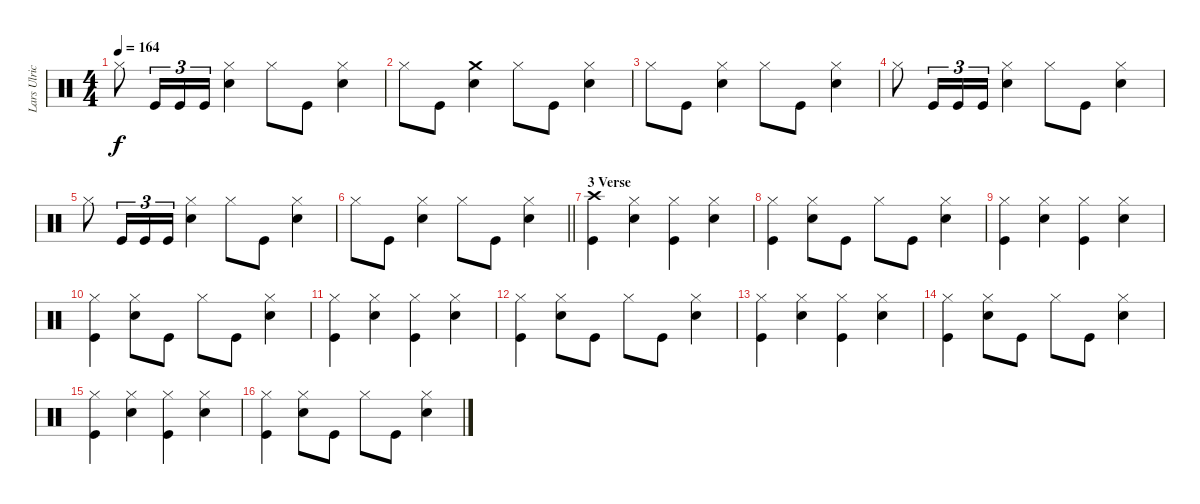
\track ("Lars Ulrich" "Lars Ulric") {instrument percussion}
\staff {score}
\articulation defaults
\ts (4 4)
\tempo 164
\clef neutral
\ks c "Hi-Hat (closed)".8{dy f} "Kick (hit)".16{tu (3 2)} "Kick (hit)".16{tu (3 2)} "Kick (hit)".16{tu (3 2)}
("Hi-Hat (closed)" "Snare (hit) 2").4 "Hi-Hat (closed)".8 "Kick (hit)".8 ("Hi-Hat (closed)" "Snare (hit) 2").4 |
"Hi-Hat (closed)".8 "Kick (hit)".8 ("Crash medium (hit)" "Snare (hit) 2").4 "Hi-Hat (closed)".8 "Kick (hit)".8 ("Hi-Hat (closed)" "Snare (hit) 2").4 |
"Hi-Hat (closed)".8 "Kick (hit)".8 ("Hi-Hat (closed)" "Snare (hit) 2").4 "Hi-Hat (closed)".8 "Kick (hit)".8 ("Hi-Hat (closed)" "Snare (hit) 2").4 |
"Hi-Hat (closed)".8 "Kick (hit)".16{tu (3 2)} "Kick (hit)".16{tu (3 2)} "Kick (hit)".16{tu (3 2)} ("Hi-Hat (closed)" "Snare (hit) 2").4 "Hi-Hat (closed)".8 "Kick (hit)".8 ("Hi-Hat (closed)" "Snare (hit) 2").4 |
"Hi-Hat (closed)".8 "Kick (hit)".16{tu (3 2)} "Kick (hit)".16{tu (3 2)} "Kick (hit)".16{tu (3 2)} ("Hi-Hat (closed)" "Snare (hit) 2").4 "Hi-Hat (closed)".8 "Kick (hit)".8 ("Hi-Hat (closed)" "Snare (hit) 2").4 |
\barLineRight lightlight "Hi-Hat (closed)".8 "Kick (hit)".8
("Hi-Hat (closed)" "Snare (hit) 2").4 "Hi-Hat (closed)".8 "Kick (hit)".8 ("Hi-Hat (closed)" "Snare (hit) 2").4 |
\section ("" "3 Verse")
("Crash high (hit)" "Kick (hit)").4 ("Hi-Hat (closed)" "Snare (hit) 2").4 ("Hi-Hat (closed)" "Kick (hit)").4 ("Hi-Hat (closed)" "Snare (hit) 2").4 |
("Hi-Hat (closed)" "Kick (hit)").4 ("Hi-Hat (closed)" "Snare (hit) 2").8 "Kick (hit)".8 "Hi-Hat (closed)".8 "Kick (hit)".8 ("Hi-Hat (closed)" "Snare (hit) 2").4 |
("Hi-Hat (closed)" "Kick (hit)").4 ("Hi-Hat (closed)" "Snare (hit) 2").4 ("Hi-Hat (closed)" "Kick (hit)").4 ("Hi-Hat (closed)" "Snare (hit) 2").4 |
("Hi-Hat (closed)" "Kick (hit)").4 ("Hi-Hat (closed)" "Snare (hit) 2").8 "Kick (hit)".8 "Hi-Hat (closed)".8 "Kick (hit)".8 ("Hi-Hat (closed)" "Snare (hit) 2").4 |
("Hi-Hat (closed)" "Kick (hit)").4 ("Hi-Hat (closed)" "Snare (hit) 2").4 ("Hi-Hat (closed)" "Kick (hit)").4 ("Hi-Hat (closed)" "Snare (hit) 2").4 |
("Hi-Hat (closed)" "Kick (hit)").4 ("Hi-Hat (closed)" "Snare (hit) 2").8 "Kick (hit)".8 "Hi-Hat (closed)".8 "Kick (hit)".8 ("Hi-Hat (closed)" "Snare (hit) 2").4 |
("Hi-Hat (closed)" "Kick (hit)").4 ("Hi-Hat (closed)" "Snare (hit) 2").4 ("Hi-Hat (closed)" "Kick (hit)").4 ("Hi-Hat (closed)" "Snare (hit) 2").4 |
("Hi-Hat (closed)" "Kick (hit)").4 ("Hi-Hat (closed)" "Snare (hit) 2").8 "Kick (hit)".8 "Hi-Hat (closed)".8 "Kick (hit)".8 ("Hi-Hat (closed)" "Snare (hit) 2").4 |
("Hi-Hat (closed)" "Kick (hit)").4 ("Hi-Hat (closed)" "Snare (hit) 2").4 ("Hi-Hat (closed)" "Kick (hit)").4 ("Hi-Hat (closed)" "Snare (hit) 2").4 |
("Hi-Hat (closed)" "Kick (hit)").4 ("Hi-Hat (closed)" "Snare (hit) 2").8 "Kick (hit)".8 "Hi-Hat (closed)".8 "Kick (hit)".8 ("Hi-Hat (closed)" "Snare (hit) 2").4
